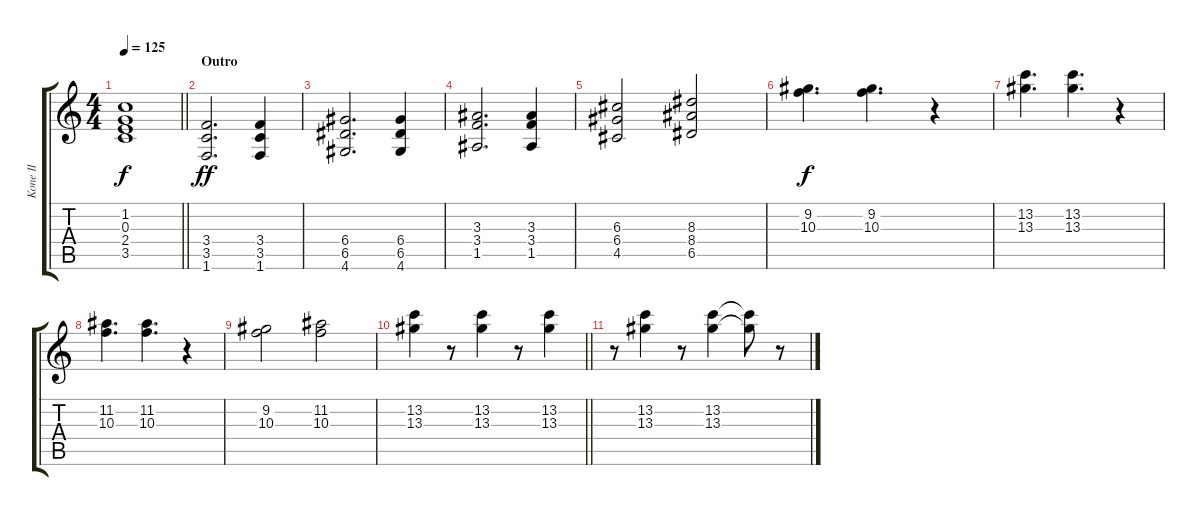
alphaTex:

\track ("Kone II" "Kone II") {instrument distortionguitar}
\staff {score tabs}
\tuning (E4 B3 G3 D3 A2 E2) {hide}
\ts (4 4)
\tempo 125
\clef g2
\barLineRight lightlight
\ks c
(1.2 0.3 2.4 3.5).1{dy f} |
\section ("" "Outro")
(3.4 3.5 1.6).2{d dy ff} (3.4 3.5 1.6).4 |
(6.4 6.5 4.6).2{d} (6.4 6.5 4.6).4 |
(3.3 3.4 1.5).2{d} (3.3 3.4 1.5).4 |
(6.3 6.4 4.5).2 (8.3 8.4 6.5).2 |
(9.2 10.3).4{d dy f volume 14} (9.2 10.3).4{d} r.4 |
(13.2 13.3).4{d} (13.2 13.3).4{d} r.4 |
(11.2 10.3).4{d} (11.2 10.3).4{d} r.4 |
(9.2 10.3).2 (11.2 10.3).2 |
\barLineRight lightlight
(13.2 13.3).4 r.8 (13.2 13.3).4 r.8 (13.2 13.3).4 |
r.8 (13.2 13.3).4 r.8 (13.2 13.3).4 (13.2{t} 13.3{t}).8 r.8
